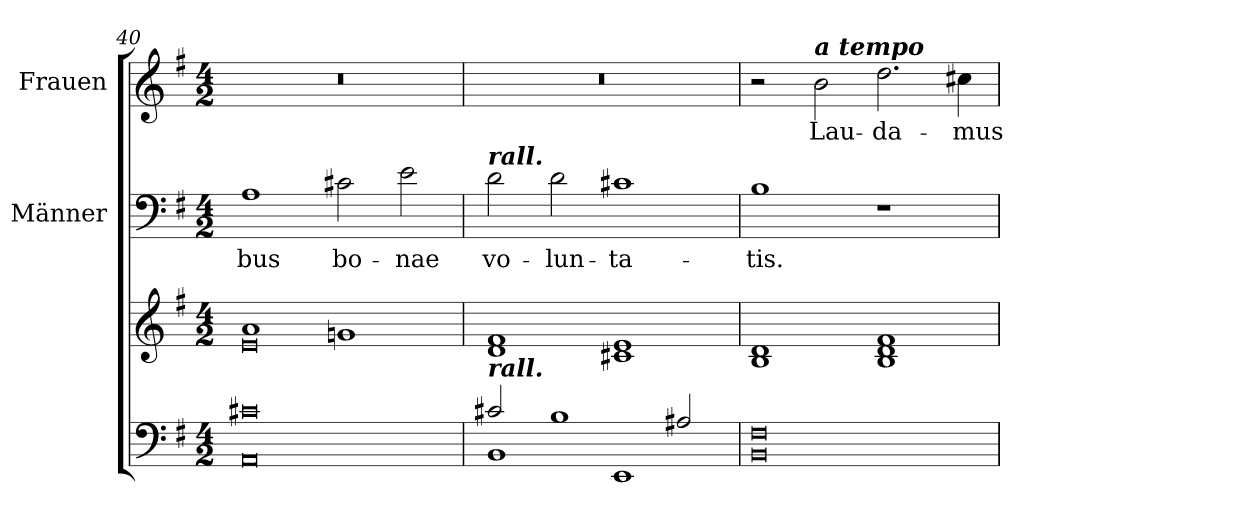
**kern	**kern	**kern	**text	**kern	**text
*part3	*part3	*part2	*part2	*part1	*part1
*staff4	*staff3	*staff2	*staff2	*staff1	*staff1
*	*	*I"Männer	*	*I"Frauen	*
*clefF4	*clefG2	*clefF4	*	*clefG2	*
*k[f#]	*k[f#]	*k[f#]	*	*k[f#]	*
*G:	*G:	*G:	*	*G:	*
*M4/2	*M4/2	*M4/2	*	*M4/2	*
=40	=40	=40	=40	=40	=40
*^	*^	*	*	*	*
!	!	!	!	!	!LO:LY:b	!	!
0c#X	0AA	1a	0e	1A	-bus	0r	.
!	!	!	!	!	!LO:LY:b	!	!
.	.	1gn	.	2c#X\	bo-	.	.
!	!	!	!	!	!LO:LY:b	!	!
.	.	.	.	2e\	-nae	.	.
*	*	*v	*v	*	*	*	*
=41	=41	=41	=41	=41	=41	=41
!	!	!	!LO:TX:a:Bi:t=rall.	!	!	!
!	!	!LO:TX:b:Bi:t=rall.	!	!	!	!
!	!	!	!	!LO:LY:b	!	!
2c#X/	1BB	1d 1f#	2d\	vo-	0r	.
!	!	!	!	!LO:LY:b	!	!
1B	.	.	2d\	-lun-	.	.
!	!	!	!	!LO:LY:b	!	!
.	1EE	1c#X 1e	1c#X	-ta-	.	.
2A#X/	.	.	.	.	.	.
=42	=42	=42	=42	=42	=42	=42
!	!	!	!	!LO:LY:b	!	!
0F#	0BB	1B 1d	1B	-tis.	2r	.
!	!	!	!	!	!LO:TX:a:Bi:t=a tempo	!
!	!	!	!	!	!	!LO:LY:b
.	.	.	.	.	2b\	Lau-
!	!	!	!	!	!	!LO:LY:b
.	.	1B 1d 1f#	1r	.	2.dd\	-da-
!	!	!	!	!	!	!LO:LY:b
.	.	.	.	.	4cc#X\	-mus
*v	*v	*	*	*	*	*
=	=	=	=	=	=
*-	*-	*-	*-	*-	*-
